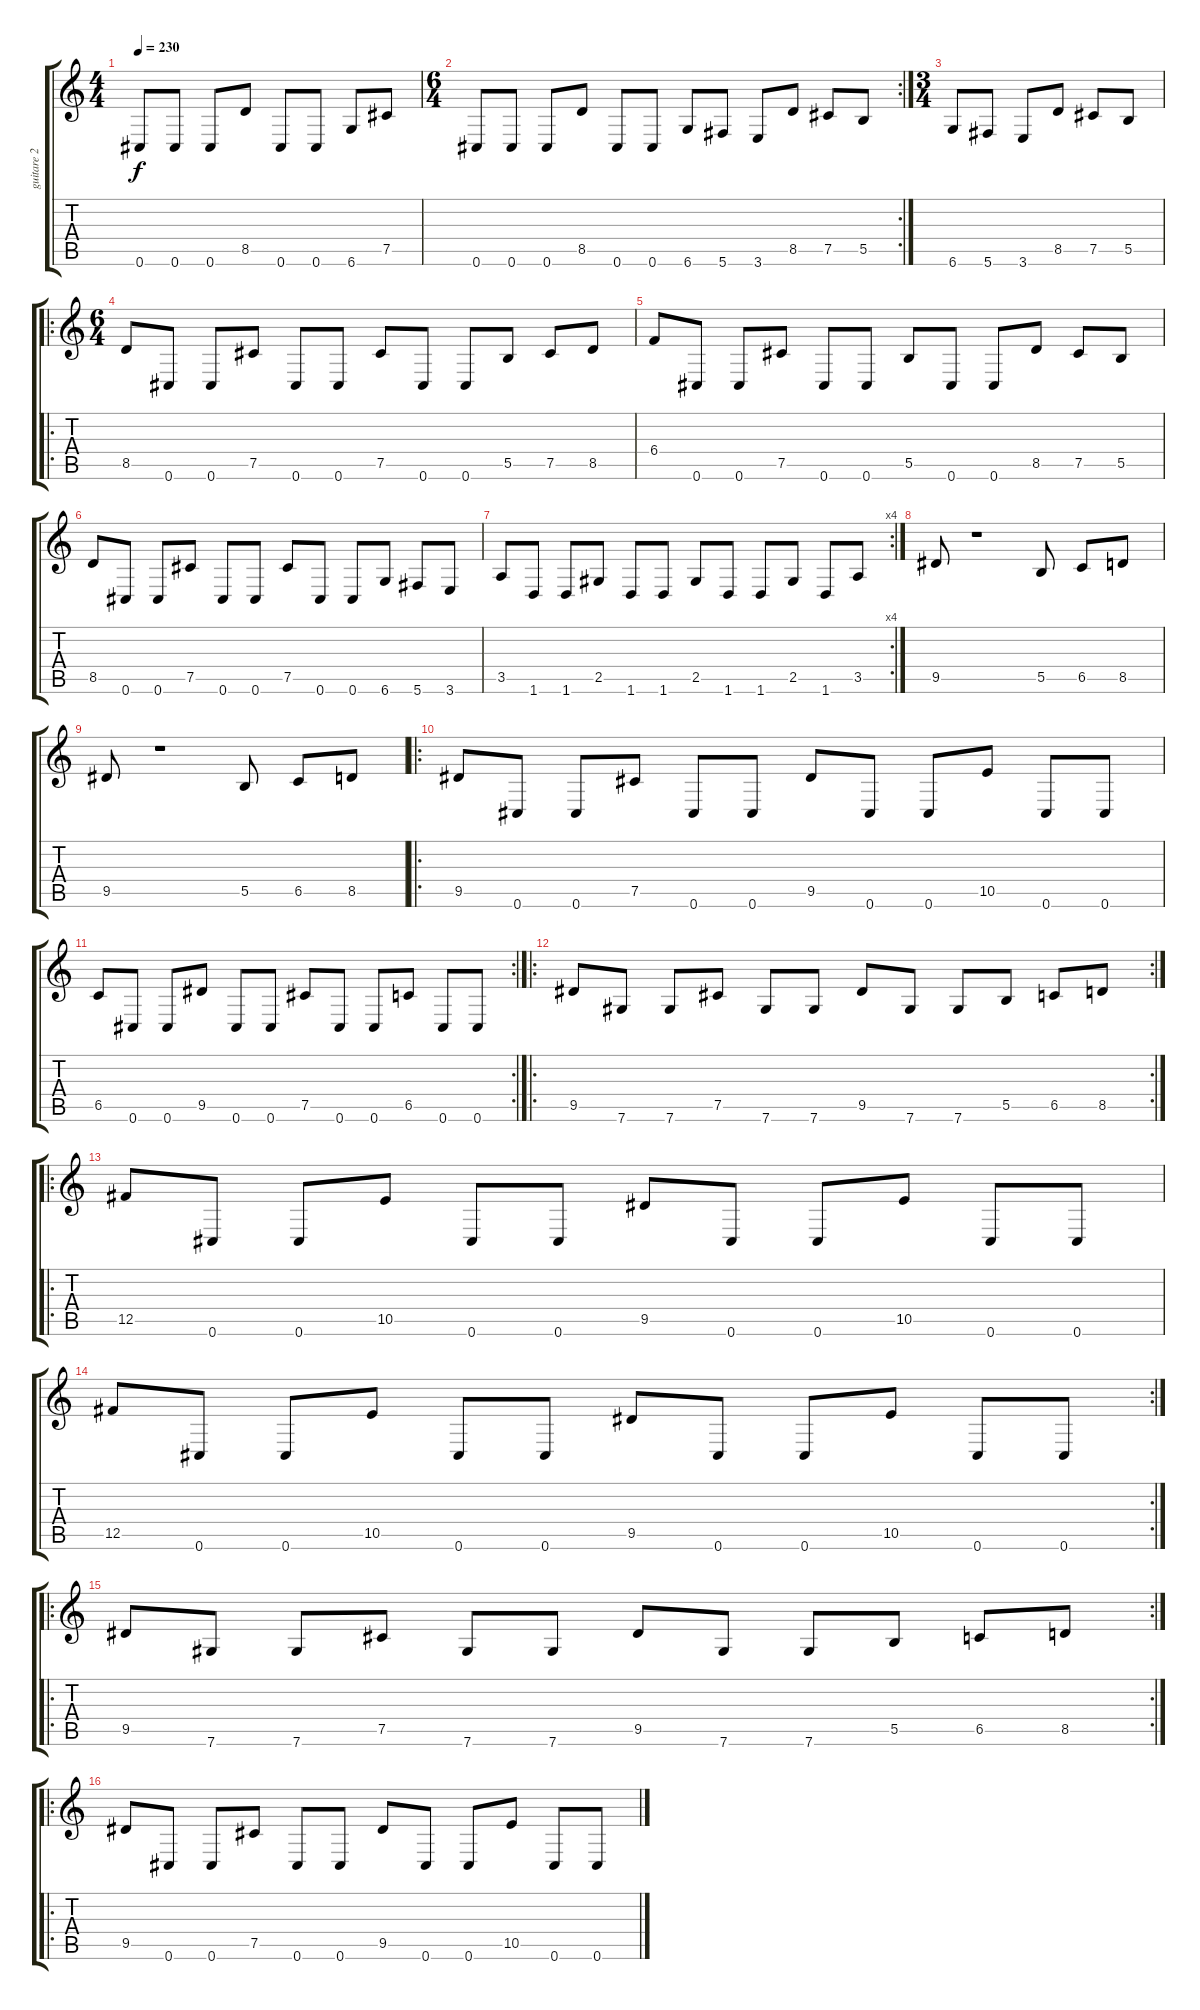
\track ("guitare 2" "guitare 2") {instrument distortionguitar}
\staff {score tabs}
\tuning (Db4 Ab3 E3 B2 Gb2 Db2) {hide}
\ts (4 4)
\tempo 230
\clef g2
\ks c
0.6.8{dy f} 0.6.8 0.6.8 8.5.8 0.6.8 0.6.8 6.6.8 7.5.8 |
\rc 2
\ts (6 4)
0.6.8 0.6.8 0.6.8 8.5.8 0.6.8 0.6.8 6.6.8 5.6.8 3.6.8 8.5.8 7.5.8 5.5.8 |
\ts (3 4)
6.6.8 5.6.8 3.6.8 8.5.8 7.5.8 5.5.8 |
\ro
\ts (6 4)
8.5.8 0.6.8 0.6.8 7.5.8 0.6.8 0.6.8 7.5.8 0.6.8 0.6.8 5.5.8 7.5.8 8.5.8 |
6.4.8 0.6.8 0.6.8 7.5.8 0.6.8 0.6.8 5.5.8 0.6.8 0.6.8 8.5.8 7.5.8 5.5.8 |
8.5.8 0.6.8 0.6.8 7.5.8 0.6.8 0.6.8 7.5.8 0.6.8 0.6.8 6.6.8 5.6.8 3.6.8 |
\rc 4
3.5.8 1.6.8 1.6.8 2.5.8 1.6.8 1.6.8 2.5.8 1.6.8 1.6.8 2.5.8 1.6.8 3.5.8 |
9.5.8 r.1 5.5.8 6.5.8 8.5.8 |
9.5.8 r.1 5.5.8 6.5.8 8.5.8 |
\ro
9.5.8 0.6.8 0.6.8 7.5.8 0.6.8 0.6.8 9.5.8 0.6.8 0.6.8 10.5.8 0.6.8 0.6.8 |
\rc 2
6.5.8 0.6.8 0.6.8 9.5.8 0.6.8 0.6.8 7.5.8 0.6.8 0.6.8 6.5.8 0.6.8 0.6.8 |
\ro
\rc 2
9.5.8 7.6.8 7.6.8 7.5.8 7.6.8 7.6.8 9.5.8 7.6.8 7.6.8 5.5.8 6.5.8 8.5.8 |
\ro
12.5.8 0.6.8 0.6.8 10.5.8 0.6.8 0.6.8 9.5.8 0.6.8 0.6.8 10.5.8 0.6.8 0.6.8 |
\rc 2
12.5.8 0.6.8 0.6.8 10.5.8 0.6.8 0.6.8 9.5.8 0.6.8 0.6.8 10.5.8 0.6.8 0.6.8 |
\ro
\rc 2
9.5.8 7.6.8 7.6.8 7.5.8 7.6.8 7.6.8 9.5.8 7.6.8 7.6.8 5.5.8 6.5.8 8.5.8 |
\ro
9.5.8 0.6.8 0.6.8 7.5.8 0.6.8 0.6.8 9.5.8 0.6.8 0.6.8 10.5.8 0.6.8 0.6.8
